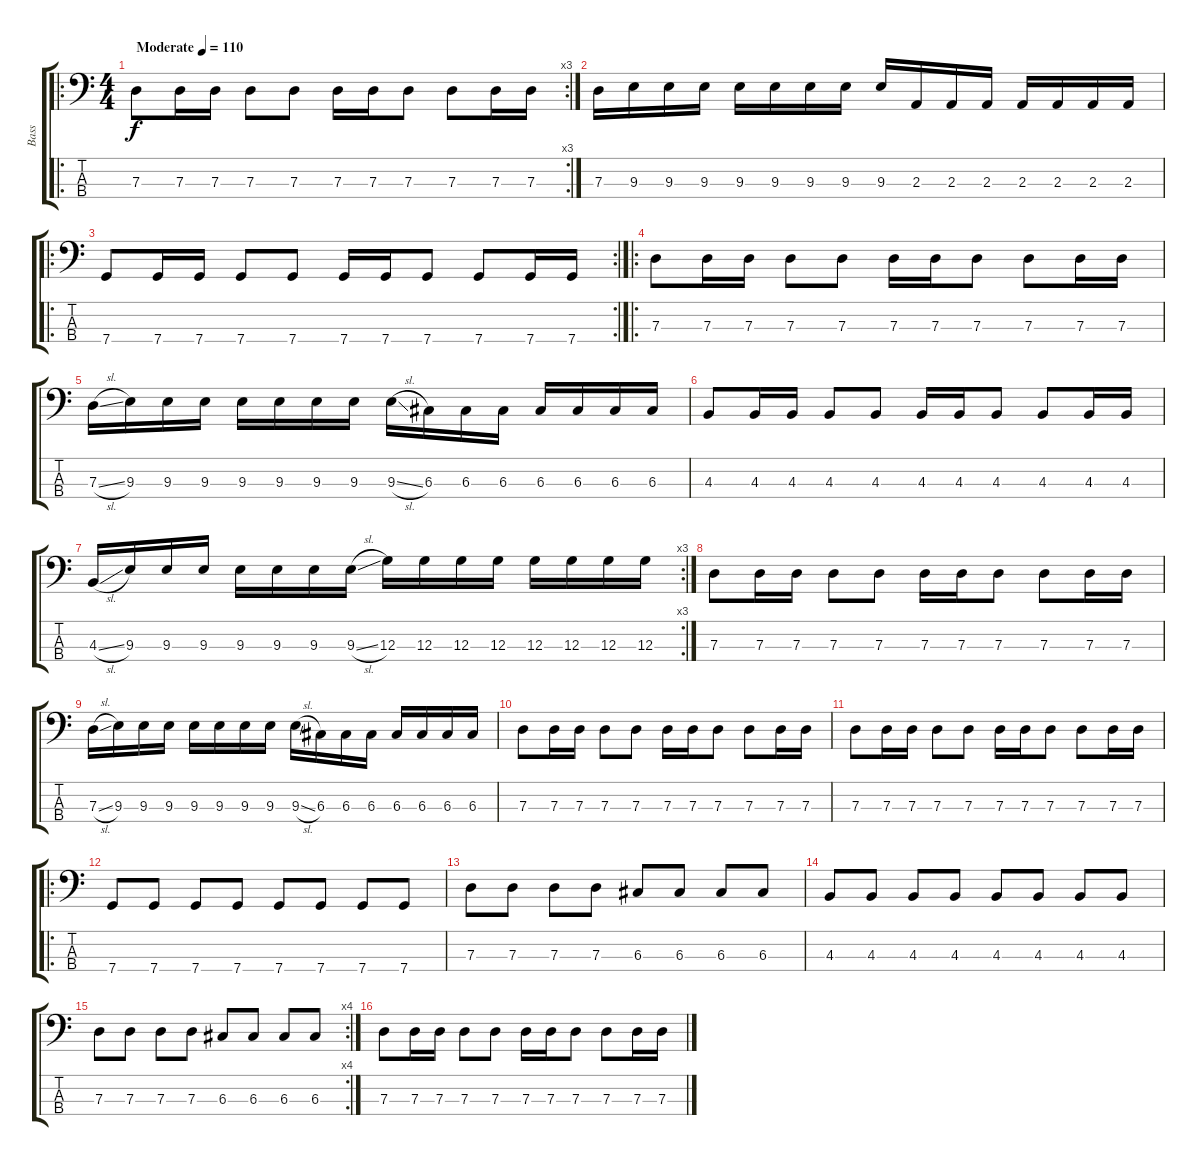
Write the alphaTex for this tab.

\track ("Bass" "Bass") {instrument electricbasspick}
\staff {score tabs}
\tuning (F2 C2 G1 C1) {hide}
\ro
\rc 3
\ts (4 4)
\tempo (110 "Moderate")
\clef f4
\ks c
7.3.8{dy f instrument electricbasspick} 7.3.16 7.3.16 7.3.8 7.3.8 7.3.16 7.3.16 7.3.8 7.3.8 7.3.16 7.3.16 |
7.3.16 9.3.16 9.3.16 9.3.16 9.3.16 9.3.16 9.3.16 9.3.16 9.3.16 2.3.16 2.3.16 2.3.16 2.3.16 2.3.16 2.3.16 2.3.16 |
\ro
\rc 2
7.4.8 7.4.16 7.4.16 7.4.8 7.4.8 7.4.16 7.4.16 7.4.8 7.4.8 7.4.16 7.4.16 |
\ro
7.3.8 7.3.16 7.3.16 7.3.8 7.3.8 7.3.16 7.3.16 7.3.8 7.3.8 7.3.16 7.3.16 |
7.3{sl}.16 9.3.16 9.3.16 9.3.16 9.3.16 9.3.16 9.3.16 9.3.16 9.3{sl}.16 6.3.16 6.3.16 6.3.16 6.3.16 6.3.16 6.3.16 6.3.16 |
4.3.8 4.3.16 4.3.16 4.3.8 4.3.8 4.3.16 4.3.16 4.3.8 4.3.8 4.3.16 4.3.16 |
\rc 3
4.3{sl}.16 9.3.16 9.3.16 9.3.16 9.3.16 9.3.16 9.3.16 9.3{sl}.16 12.3.16 12.3.16 12.3.16 12.3.16 12.3.16 12.3.16 12.3.16 12.3.16 |
7.3.8 7.3.16 7.3.16 7.3.8 7.3.8 7.3.16 7.3.16 7.3.8 7.3.8 7.3.16 7.3.16 |
7.3{sl}.16 9.3.16 9.3.16 9.3.16 9.3.16 9.3.16 9.3.16 9.3.16 9.3{sl}.16 6.3.16 6.3.16 6.3.16 6.3.16 6.3.16 6.3.16 6.3.16 |
7.3.8 7.3.16 7.3.16 7.3.8 7.3.8 7.3.16 7.3.16 7.3.8 7.3.8 7.3.16 7.3.16 |
7.3.8 7.3.16 7.3.16 7.3.8 7.3.8 7.3.16 7.3.16 7.3.8 7.3.8 7.3.16 7.3.16 |
\ro
7.4.8 7.4.8 7.4.8 7.4.8 7.4.8 7.4.8 7.4.8 7.4.8 |
7.3.8 7.3.8 7.3.8 7.3.8 6.3.8 6.3.8 6.3.8 6.3.8 |
4.3.8 4.3.8 4.3.8 4.3.8 4.3.8 4.3.8 4.3.8 4.3.8 |
\rc 4
7.3.8 7.3.8 7.3.8 7.3.8 6.3.8 6.3.8 6.3.8 6.3.8 |
7.3.8 7.3.16 7.3.16 7.3.8 7.3.8 7.3.16 7.3.16 7.3.8 7.3.8 7.3.16 7.3.16
